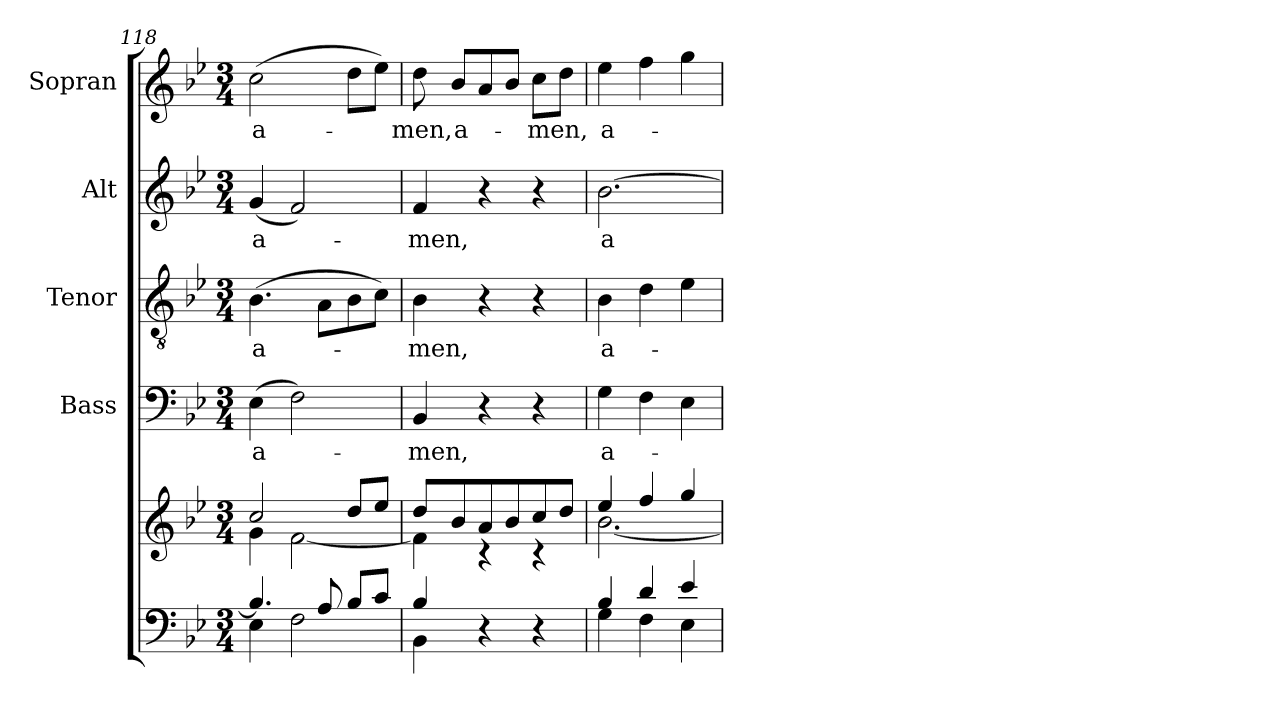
**kern	**kern	**kern	**text	**kern	**text	**kern	**text	**kern	**text
*part5	*part5	*part4	*part4	*part3	*part3	*part2	*part2	*part1	*part1
*staff6	*staff5	*staff4	*staff4	*staff3	*staff3	*staff2	*staff2	*staff1	*staff1
*	*	*I"Bass	*	*I"Tenor	*	*I"Alt	*	*I"Sopran	*
*	*	*I'B.	*	*I'T.	*	*I'A.	*	*I'S.	*
*clefF4	*clefG2	*clefF4	*	*clefGv2	*	*clefG2	*	*clefG2	*
*k[b-e-]	*k[b-e-]	*k[b-e-]	*	*k[b-e-]	*	*k[b-e-]	*	*k[b-e-]	*
*B-:	*B-:	*B-:	*	*B-:	*	*B-:	*	*B-:	*
*M3/4	*M3/4	*M3/4	*	*M3/4	*	*M3/4	*	*M3/4	*
=118	=118	=118	=118	=118	=118	=118	=118	=118	=118
*^	*^	*	*	*	*	*	*	*	*
!	!	!	!	!	!LO:LY:b	!	!LO:LY:b	!	!LO:LY:b	!	!LO:LY:b
4.B-/]	4E-\	2cc/	4g\	(>4E-\	a-	(>4.B-\	a-	(<4g/	a-	(>2cc\	a-
.	2F\	.	[<2f\	2F\)	.	.	.	2f/)	.	.	.
8A/	.	.	.	.	.	8A\L	.	.	.	.	.
8B-/L	.	8dd/L	.	.	.	8B-\	.	.	.	8dd\L	.
8c/J	.	8ee-/J	.	.	.	8c\J)	.	.	.	8ee-\J)	.
=119	=119	=119	=119	=119	=119	=119	=119	=119	=119	=119	=119
!	!	!	!	!	!LO:LY:b	!	!LO:LY:b	!	!LO:LY:b	!	!LO:LY:b
4B-/	4BB-\	8dd/L	4f\]	4BB-/	-men,	4B-\	-men,	4f/	-men,	8dd\	-men,
!	!	!	!	!	!	!	!	!	!	!	!LO:LY:b
.	.	8b-/	.	.	.	.	.	.	.	8b-/L	a-
4r	2ryy	8a/	4rc	4r	.	4r	.	4r	.	8a/	.
.	.	8b-/	.	.	.	.	.	.	.	8b-/J	.
!	!	!	!	!	!	!	!	!	!	!	!LO:LY:b
4r	.	8cc/	4rc	4r	.	4r	.	4r	.	8cc\L	-men,
.	.	8dd/J	.	.	.	.	.	.	.	8dd\J	.
=120	=120	=120	=120	=120	=120	=120	=120	=120	=120	=120	=120
!	!	!	!	!	!LO:LY:b	!	!LO:LY:b	!	!LO:LY:b	!	!LO:LY:b
4B-/	4G\	4ee-/	[<2.b-\	4G\	a-	4B-\	a-	[2.b-\	a-	4ee-\	a-
4d/	4F\	4ff/	.	4F\	.	4d\	.	.	.	4ff\	.
4e-/	4E-\	4gg/	.	4E-\	.	4e-\	.	.	.	4gg\	.
*v	*v	*	*	*	*	*	*	*	*	*	*
*	*v	*v	*	*	*	*	*	*	*	*
=	=	=	=	=	=	=	=	=	=
*-	*-	*-	*-	*-	*-	*-	*-	*-	*-
